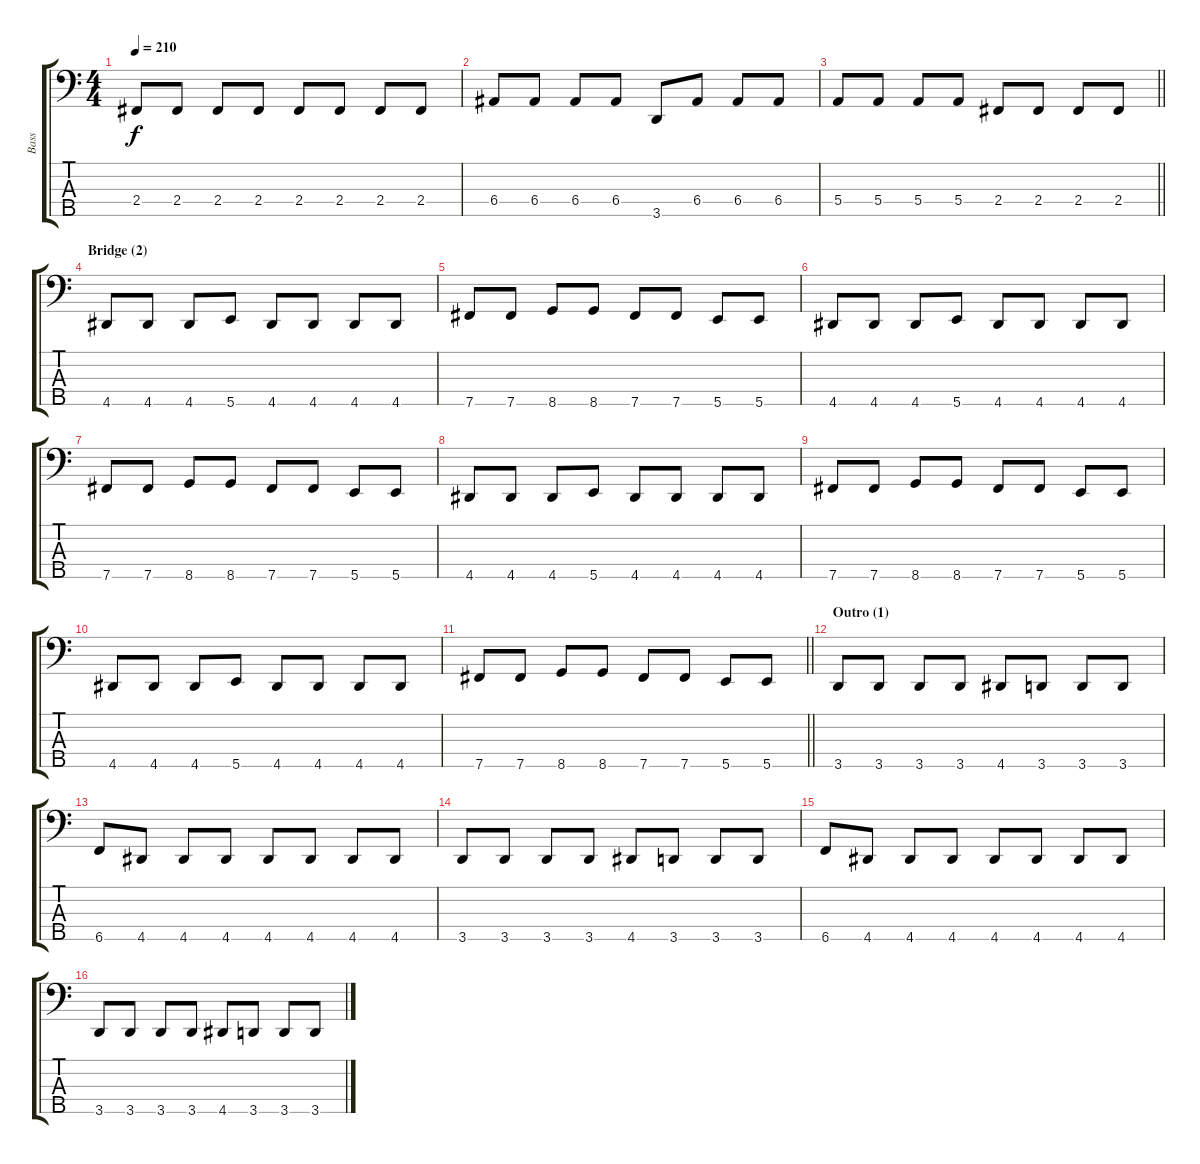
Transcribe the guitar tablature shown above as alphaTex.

\track ("Bass" "Bass") {instrument electricbasspick}
\staff {score tabs}
\tuning (G2 D2 A1 E1 B0) {hide}
\ts (4 4)
\tempo 210
\clef f4
\ks c
2.4.8{dy f} 2.4.8 2.4.8 2.4.8 2.4.8 2.4.8 2.4.8 2.4.8 |
6.4.8 6.4.8 6.4.8 6.4.8 3.5.8 6.4.8 6.4.8 6.4.8 |
\barLineRight lightlight
5.4.8 5.4.8 5.4.8 5.4.8 2.4.8 2.4.8 2.4.8 2.4.8 |
\section ("" "Bridge (2)")
4.5.8 4.5.8 4.5.8 5.5.8 4.5.8 4.5.8 4.5.8 4.5.8 |
7.5.8 7.5.8 8.5.8 8.5.8 7.5.8 7.5.8 5.5.8 5.5.8 |
4.5.8 4.5.8 4.5.8 5.5.8 4.5.8 4.5.8 4.5.8 4.5.8 |
7.5.8 7.5.8 8.5.8 8.5.8 7.5.8 7.5.8 5.5.8 5.5.8 |
4.5.8 4.5.8 4.5.8 5.5.8 4.5.8 4.5.8 4.5.8 4.5.8 |
7.5.8 7.5.8 8.5.8 8.5.8 7.5.8 7.5.8 5.5.8 5.5.8 |
4.5.8 4.5.8 4.5.8 5.5.8 4.5.8 4.5.8 4.5.8 4.5.8 |
\barLineRight lightlight
7.5.8 7.5.8 8.5.8 8.5.8 7.5.8 7.5.8 5.5.8 5.5.8 |
\section ("" "Outro (1)")
3.5.8 3.5.8 3.5.8 3.5.8 4.5.8 3.5.8 3.5.8 3.5.8 |
6.5.8 4.5.8 4.5.8 4.5.8 4.5.8 4.5.8 4.5.8 4.5.8 |
3.5.8 3.5.8 3.5.8 3.5.8 4.5.8 3.5.8 3.5.8 3.5.8 |
6.5.8 4.5.8 4.5.8 4.5.8 4.5.8 4.5.8 4.5.8 4.5.8 |
3.5.8 3.5.8 3.5.8 3.5.8 4.5.8 3.5.8 3.5.8 3.5.8
